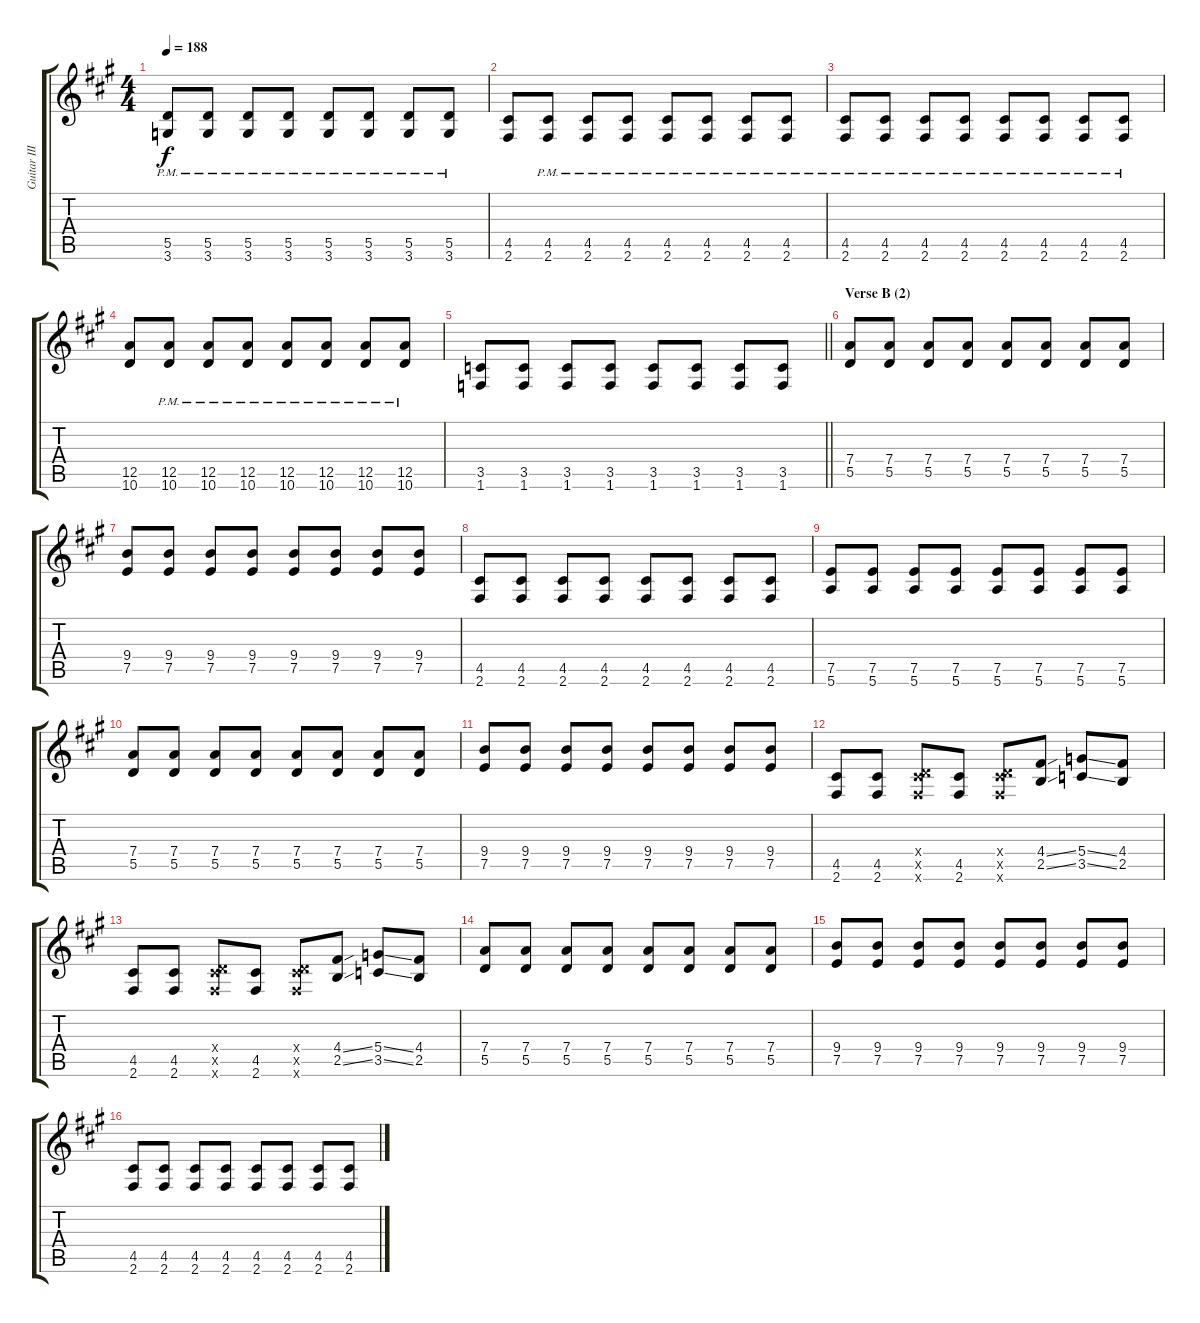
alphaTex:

\track ("Guitar III" "Guitar III") {instrument distortionguitar}
\staff {score tabs}
\tuning (E4 B3 G3 D3 A2 E2) {hide}
\ts (4 4)
\tempo 188
\clef g2
\ks a
(5.5{pm} 3.6{pm}).8{dy f} (5.5{pm} 3.6{pm}).8 (5.5{pm} 3.6{pm}).8 (5.5{pm} 3.6{pm}).8 (5.5{pm} 3.6{pm}).8 (5.5{pm} 3.6{pm}).8 (5.5{pm} 3.6{pm}).8 (5.5{pm} 3.6{pm}).8 |
(4.5 2.6).8 (4.5{pm} 2.6{pm}).8 (4.5{pm} 2.6{pm}).8 (4.5{pm} 2.6{pm}).8 (4.5{pm} 2.6{pm}).8 (4.5{pm} 2.6{pm}).8 (4.5{pm} 2.6{pm}).8 (4.5{pm} 2.6{pm}).8 |
(4.5{pm} 2.6{pm}).8 (4.5{pm} 2.6{pm}).8 (4.5{pm} 2.6{pm}).8 (4.5{pm} 2.6{pm}).8 (4.5{pm} 2.6{pm}).8 (4.5{pm} 2.6{pm}).8 (4.5{pm} 2.6{pm}).8 (4.5{pm} 2.6{pm}).8 |
(12.5 10.6).8 (12.5{pm} 10.6{pm}).8 (12.5{pm} 10.6{pm}).8 (12.5{pm} 10.6{pm}).8 (12.5{pm} 10.6{pm}).8 (12.5{pm} 10.6{pm}).8 (12.5{pm} 10.6{pm}).8 (12.5{pm} 10.6{pm}).8 |
\barLineRight lightlight
(3.5 1.6).8 (3.5 1.6).8 (3.5 1.6).8 (3.5 1.6).8 (3.5 1.6).8 (3.5 1.6).8 (3.5 1.6).8 (3.5 1.6).8 |
\section ("" "Verse B (2)")
(7.4 5.5).8 (7.4 5.5).8 (7.4 5.5).8 (7.4 5.5).8 (7.4 5.5).8 (7.4 5.5).8 (7.4 5.5).8 (7.4 5.5).8 |
(9.4 7.5).8 (9.4 7.5).8 (9.4 7.5).8 (9.4 7.5).8 (9.4 7.5).8 (9.4 7.5).8 (9.4 7.5).8 (9.4 7.5).8 |
(4.5 2.6).8 (4.5 2.6).8 (4.5 2.6).8 (4.5 2.6).8 (4.5 2.6).8 (4.5 2.6).8 (4.5 2.6).8 (4.5 2.6).8 |
(7.5 5.6).8 (7.5 5.6).8 (7.5 5.6).8 (7.5 5.6).8 (7.5 5.6).8 (7.5 5.6).8 (7.5 5.6).8 (7.5 5.6).8 |
(7.4 5.5).8 (7.4 5.5).8 (7.4 5.5).8 (7.4 5.5).8 (7.4 5.5).8 (7.4 5.5).8 (7.4 5.5).8 (7.4 5.5).8 |
(9.4 7.5).8 (9.4 7.5).8 (9.4 7.5).8 (9.4 7.5).8 (9.4 7.5).8 (9.4 7.5).8 (9.4 7.5).8 (9.4 7.5).8 |
(4.5 2.6).8 (4.5 2.6).8 (0.4{x} 4.5{x} 2.6{x}).8 (4.5 2.6).8 (0.4{x} 4.5{x} 2.6{x}).8 (4.4{ss} 2.5{ss}).8 (5.4{ss} 3.5{ss}).8 (4.4 2.5).8 |
(4.5 2.6).8 (4.5 2.6).8 (0.4{x} 4.5{x} 2.6{x}).8 (4.5 2.6).8 (0.4{x} 4.5{x} 2.6{x}).8 (4.4{ss} 2.5{ss}).8 (5.4{ss} 3.5{ss}).8 (4.4 2.5).8 |
(7.4 5.5).8 (7.4 5.5).8 (7.4 5.5).8 (7.4 5.5).8 (7.4 5.5).8 (7.4 5.5).8 (7.4 5.5).8 (7.4 5.5).8 |
(9.4 7.5).8 (9.4 7.5).8 (9.4 7.5).8 (9.4 7.5).8 (9.4 7.5).8 (9.4 7.5).8 (9.4 7.5).8 (9.4 7.5).8 |
(4.5 2.6).8 (4.5 2.6).8 (4.5 2.6).8 (4.5 2.6).8 (4.5 2.6).8 (4.5 2.6).8 (4.5 2.6).8 (4.5 2.6).8
